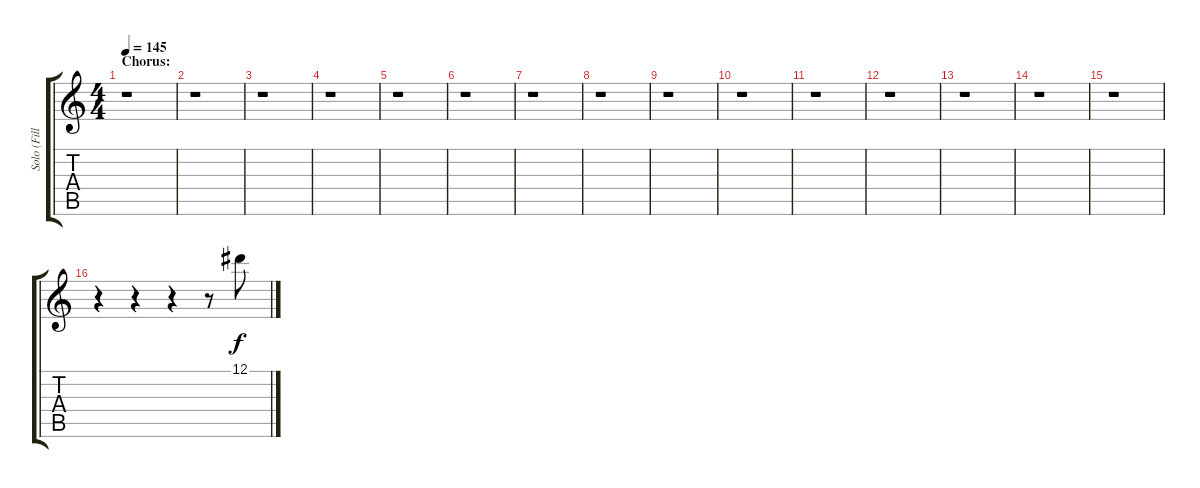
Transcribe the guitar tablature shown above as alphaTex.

\track ("Solo (Fill)" "Solo (Fill") {instrument distortionguitar}
\staff {score tabs}
\tuning (Eb4 Bb3 Gb3 Db3 Ab2 Eb2) {hide}
\ts (4 4)
\section ("" "Chorus:")
\tempo 145
\clef g2
\ks c
r.1{dy f} |
r.1 |
r.1 |
r.1 |
r.1 |
r.1 |
r.1 |
r.1 |
r.1 |
r.1 |
r.1 |
r.1 |
r.1 |
r.1 |
r.1 |
r.4 r.4 r.4 r.8 12.1.8
